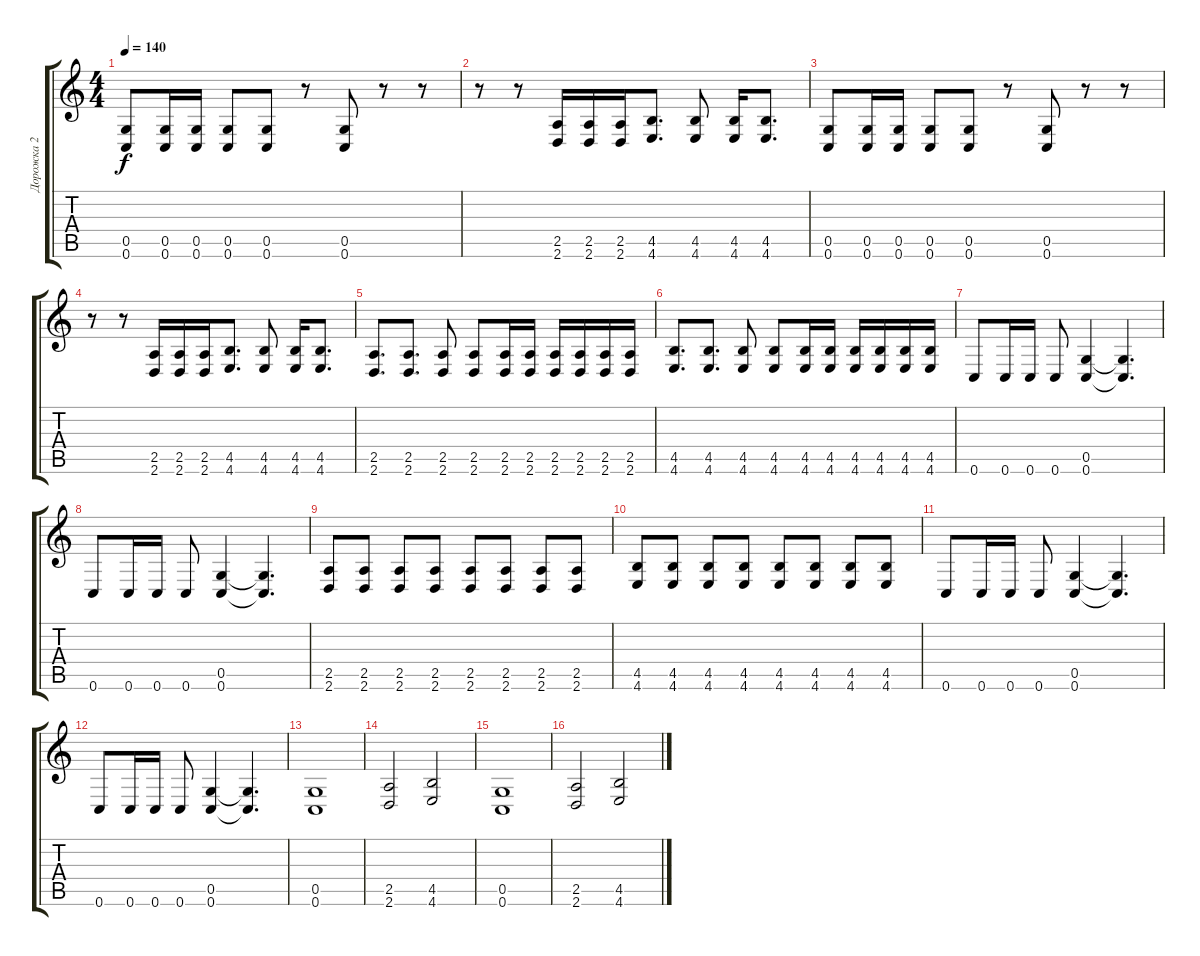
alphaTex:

\track ("Дорожка 2" "Дорожка 2") {instrument distortionguitar}
\staff {score tabs}
\tuning (D4 A3 F3 C3 G2 C2) {hide}
\ts (4 4)
\tempo 140
\clef g2
\ks c
(0.5 0.6).8{dy f} (0.5 0.6).16 (0.5 0.6).16 (0.5 0.6).8 (0.5 0.6).8 r.8 (0.5 0.6).8 r.8 r.8 |
r.8 r.8 (2.5 2.6).16 (2.5 2.6).16 (2.5 2.6).16 (4.5 4.6).8{d} (4.5 4.6).8 (4.5 4.6).16 (4.5 4.6).8{d} |
(0.5 0.6).8 (0.5 0.6).16 (0.5 0.6).16 (0.5 0.6).8 (0.5 0.6).8 r.8 (0.5 0.6).8 r.8 r.8 |
r.8 r.8 (2.5 2.6).16 (2.5 2.6).16 (2.5 2.6).16 (4.5 4.6).8{d} (4.5 4.6).8 (4.5 4.6).16 (4.5 4.6).8{d} |
(2.5 2.6).8{d} (2.5 2.6).8{d} (2.5 2.6).8 (2.5 2.6).8 (2.5 2.6).16 (2.5 2.6).16 (2.5 2.6).16 (2.5 2.6).16 (2.5 2.6).16 (2.5 2.6).16 |
(4.5 4.6).8{d} (4.5 4.6).8{d} (4.5 4.6).8 (4.5 4.6).8 (4.5 4.6).16 (4.5 4.6).16 (4.5 4.6).16 (4.5 4.6).16 (4.5 4.6).16 (4.5 4.6).16 |
0.6.8 0.6.16 0.6.16 0.6.8 (0.5 0.6).4 (0.5{t} 0.6{t}).4{d} |
0.6.8 0.6.16 0.6.16 0.6.8 (0.5 0.6).4 (0.5{t} 0.6{t}).4{d} |
(2.5 2.6).8 (2.5 2.6).8 (2.5 2.6).8 (2.5 2.6).8 (2.5 2.6).8 (2.5 2.6).8 (2.5 2.6).8 (2.5 2.6).8 |
(4.5 4.6).8 (4.5 4.6).8 (4.5 4.6).8 (4.5 4.6).8 (4.5 4.6).8 (4.5 4.6).8 (4.5 4.6).8 (4.5 4.6).8 |
0.6.8 0.6.16 0.6.16 0.6.8 (0.5 0.6).4 (0.5{t} 0.6{t}).4{d} |
0.6.8 0.6.16 0.6.16 0.6.8 (0.5 0.6).4 (0.5{t} 0.6{t}).4{d} |
(0.5 0.6).1 |
(2.5 2.6).2 (4.5 4.6).2 |
(0.5 0.6).1 |
(2.5 2.6).2 (4.5 4.6).2
